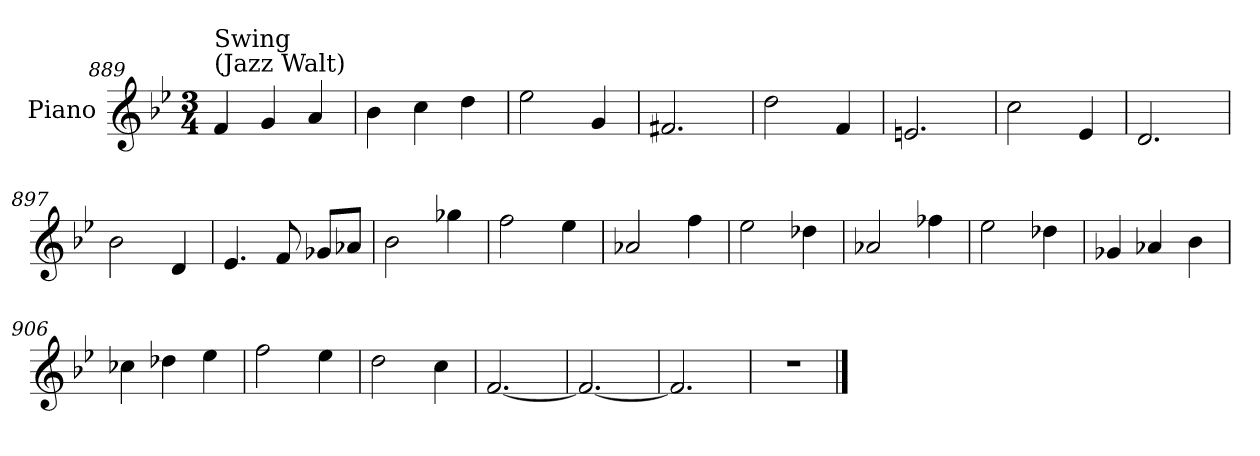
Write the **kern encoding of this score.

**kern
*part1
*staff1
*I"Piano
*I'Pno.
!!LO:PB:g=z
*clefG2
*k[b-e-]
*M3/4
*MM144
=889
!LO:TX:a:t=(Jazz Walt)
!LO:TX:t=Swing
4f/
4g/
4a/
=890
4b-\
4cc\
4dd\
=891
2ee-\
4g/
=892
2.f#X/
!!LO:LB:g=z
=893
2dd\
4f/
=894
2.en/
=895
2cc\
4e-/
=896
2.d/
!!LO:LB:g=z
=897
2b-\
4d/
=898
4.e-/
8f/
8g-X/L
8a-X/J
=899
2b-\
4gg-X\
=900
2ff\
4ee-\
!!LO:LB:g=z
=901
2a-X/
4ff\
=902
2ee-\
4dd-X\
=903
2a-X/
4ff-X\
=904
2ee-\
4dd-X\
!!LO:LB:g=z
=905
4g-X/
4a-X/
4b-\
=906
4cc-X\
4dd-X\
4ee-\
=907
2ff\
4ee-\
=908
2dd\
4cc\
!!LO:LB:g=z
=909
[2.f/
=910
2.f/_
=911
2.f/]
=912
2.r
==
*-
